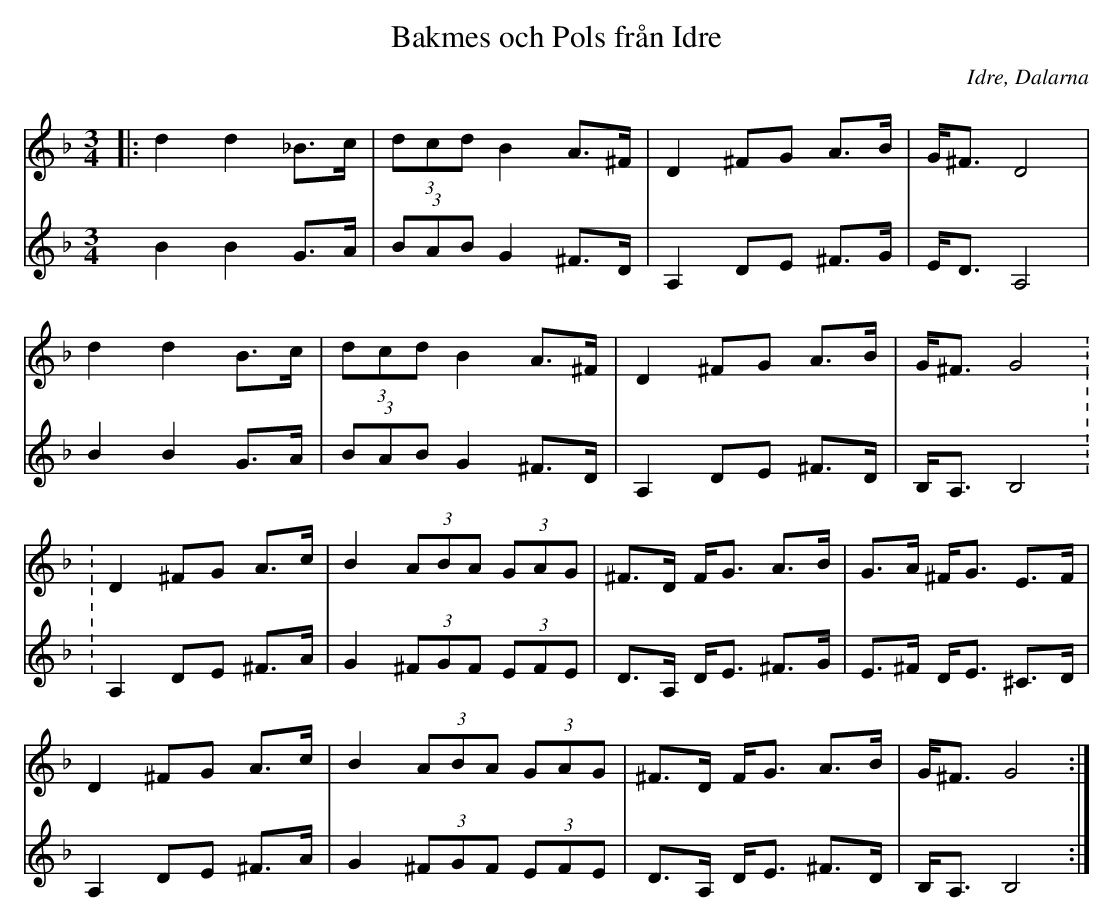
X:1
T: Bakmes och Pols från Idre
O: Idre, Dalarna
M: 3/4
L: 1/8
K: Gdor
V:1
|: d2 d2 _B>c | (3dcd B2 A>^F | D2 ^FG A>B | G<^F D4 |
d2 d2 B>c | (3:2 dcd B2 A>^F | D2 ^FG A>B | G<^F G4 :
: D2 ^FG A>c | B2 (3:2 ABA (3:2 GAG | ^F>D F<G A>B | G>A ^F<G E>F |
D2 ^FG A>c | B2 (3:2 ABA (3:2 GAG | ^F>D F<G A>B | G<^F G4 :|]
V:2
B2 B2 G>A | (3:2 BAB G2 ^F>D | A,2 DE ^F>G | E<D A,4 |
B2 B2 G>A | (3:2 BAB G2 ^F>D | A,2 DE ^F>D | B,<A, B,4 :
: A,2 DE ^F>A | G2 (3:2 ^FGF (3:2 EFE | D>A, D<E ^F>G |E>^F D<E ^C>D |
A,2 DE ^F>A | G2 (3:2 ^FGF (3:2 EFE | D>A, D<E ^F>D | B,<A, B,4 :|]
